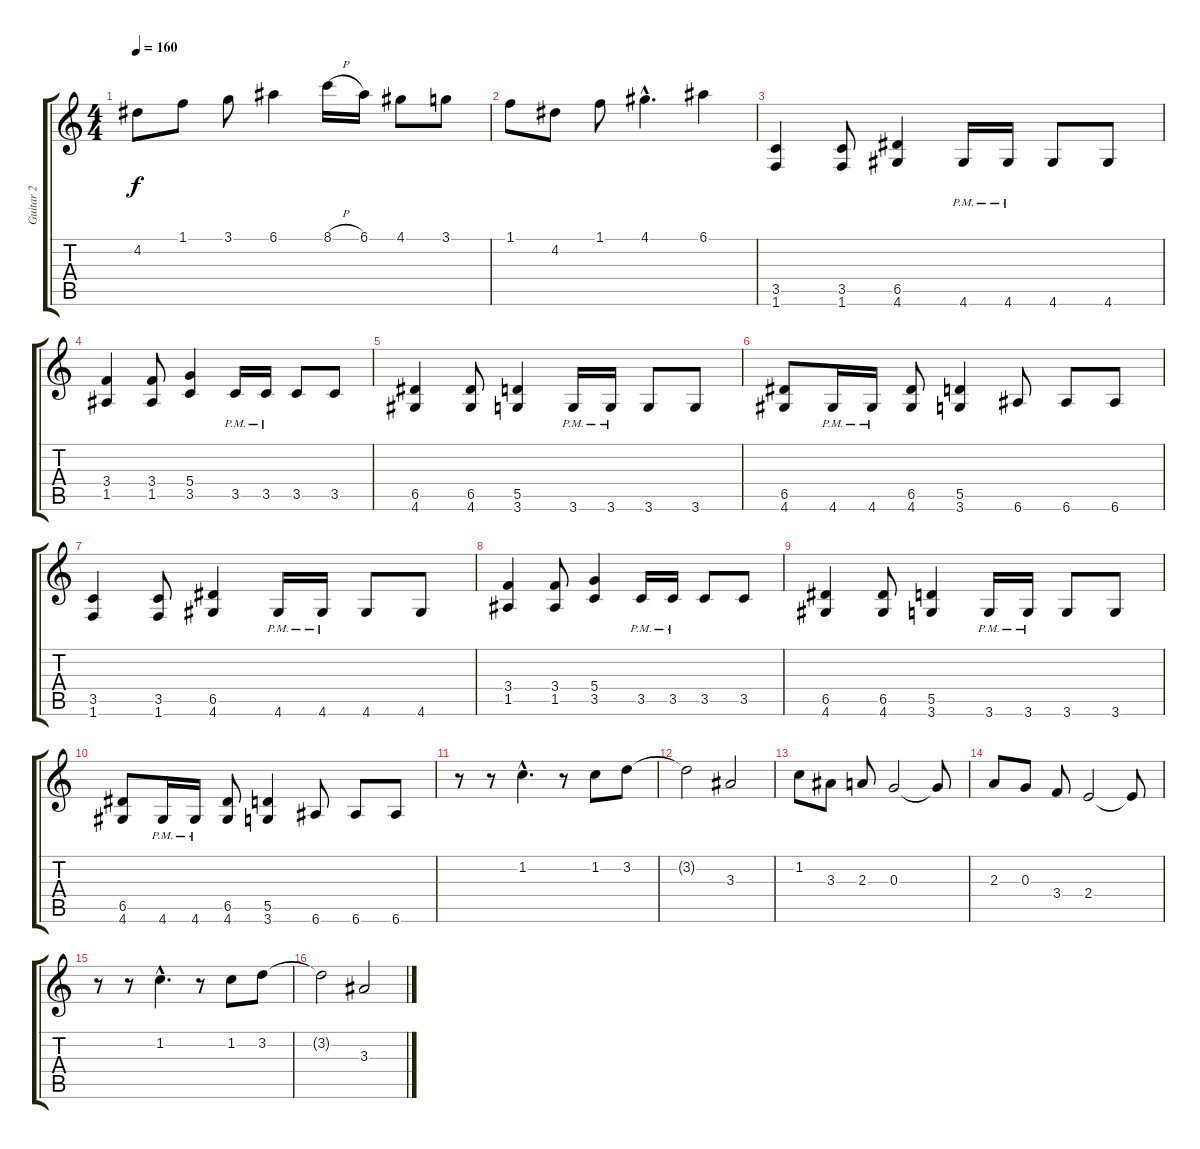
\track ("Guitar 2" "Guitar 2") {instrument distortionguitar}
\staff {score tabs}
\tuning (E4 B3 G3 D3 A2 E2) {hide}
\ts (4 4)
\tempo 160
\clef g2
\ks c
4.2.8{dy f} 1.1.8 3.1.8 6.1.4 8.1{h}.16 6.1.16 4.1.8 3.1.8 |
1.1.8 4.2.8 1.1.8 4.1{hac}.4{d} 6.1.4 |
\section ("" "")
(3.5 1.6).4 (3.5 1.6).8 (6.5 4.6).4 4.6{pm}.16 4.6{pm}.16 4.6.8 4.6.8 |
(3.4 1.5).4 (3.4 1.5).8 (5.4 3.5).4 3.5{pm}.16 3.5{pm}.16 3.5.8 3.5.8 |
(6.5 4.6).4 (6.5 4.6).8 (5.5 3.6).4 3.6{pm}.16 3.6{pm}.16 3.6.8 3.6.8 |
(6.5 4.6).8 4.6{pm}.16 4.6{pm}.16 (6.5 4.6).8 (5.5 3.6).4 6.6.8 6.6.8 6.6.8 |
(3.5 1.6).4 (3.5 1.6).8 (6.5 4.6).4 4.6{pm}.16 4.6{pm}.16 4.6.8 4.6.8 |
(3.4 1.5).4 (3.4 1.5).8 (5.4 3.5).4 3.5{pm}.16 3.5{pm}.16 3.5.8 3.5.8 |
(6.5 4.6).4 (6.5 4.6).8 (5.5 3.6).4 3.6{pm}.16 3.6{pm}.16 3.6.8 3.6.8 |
(6.5 4.6).8 4.6{pm}.16 4.6{pm}.16 (6.5 4.6).8 (5.5 3.6).4 6.6.8 6.6.8 6.6.8 |
\section ("" "")
r.8 r.8 1.2{hac}.4{d} r.8 1.2.8 3.2.8 |
3.2{t}.2 3.3.2 |
1.2.8 3.3.8 2.3.8 0.3.2 0.3{t}.8 |
2.3.8 0.3.8 3.4.8 2.4.2 2.4{t}.8 |
r.8 r.8 1.2{hac}.4{d} r.8 1.2.8 3.2.8 |
3.2{t}.2 3.3.2
